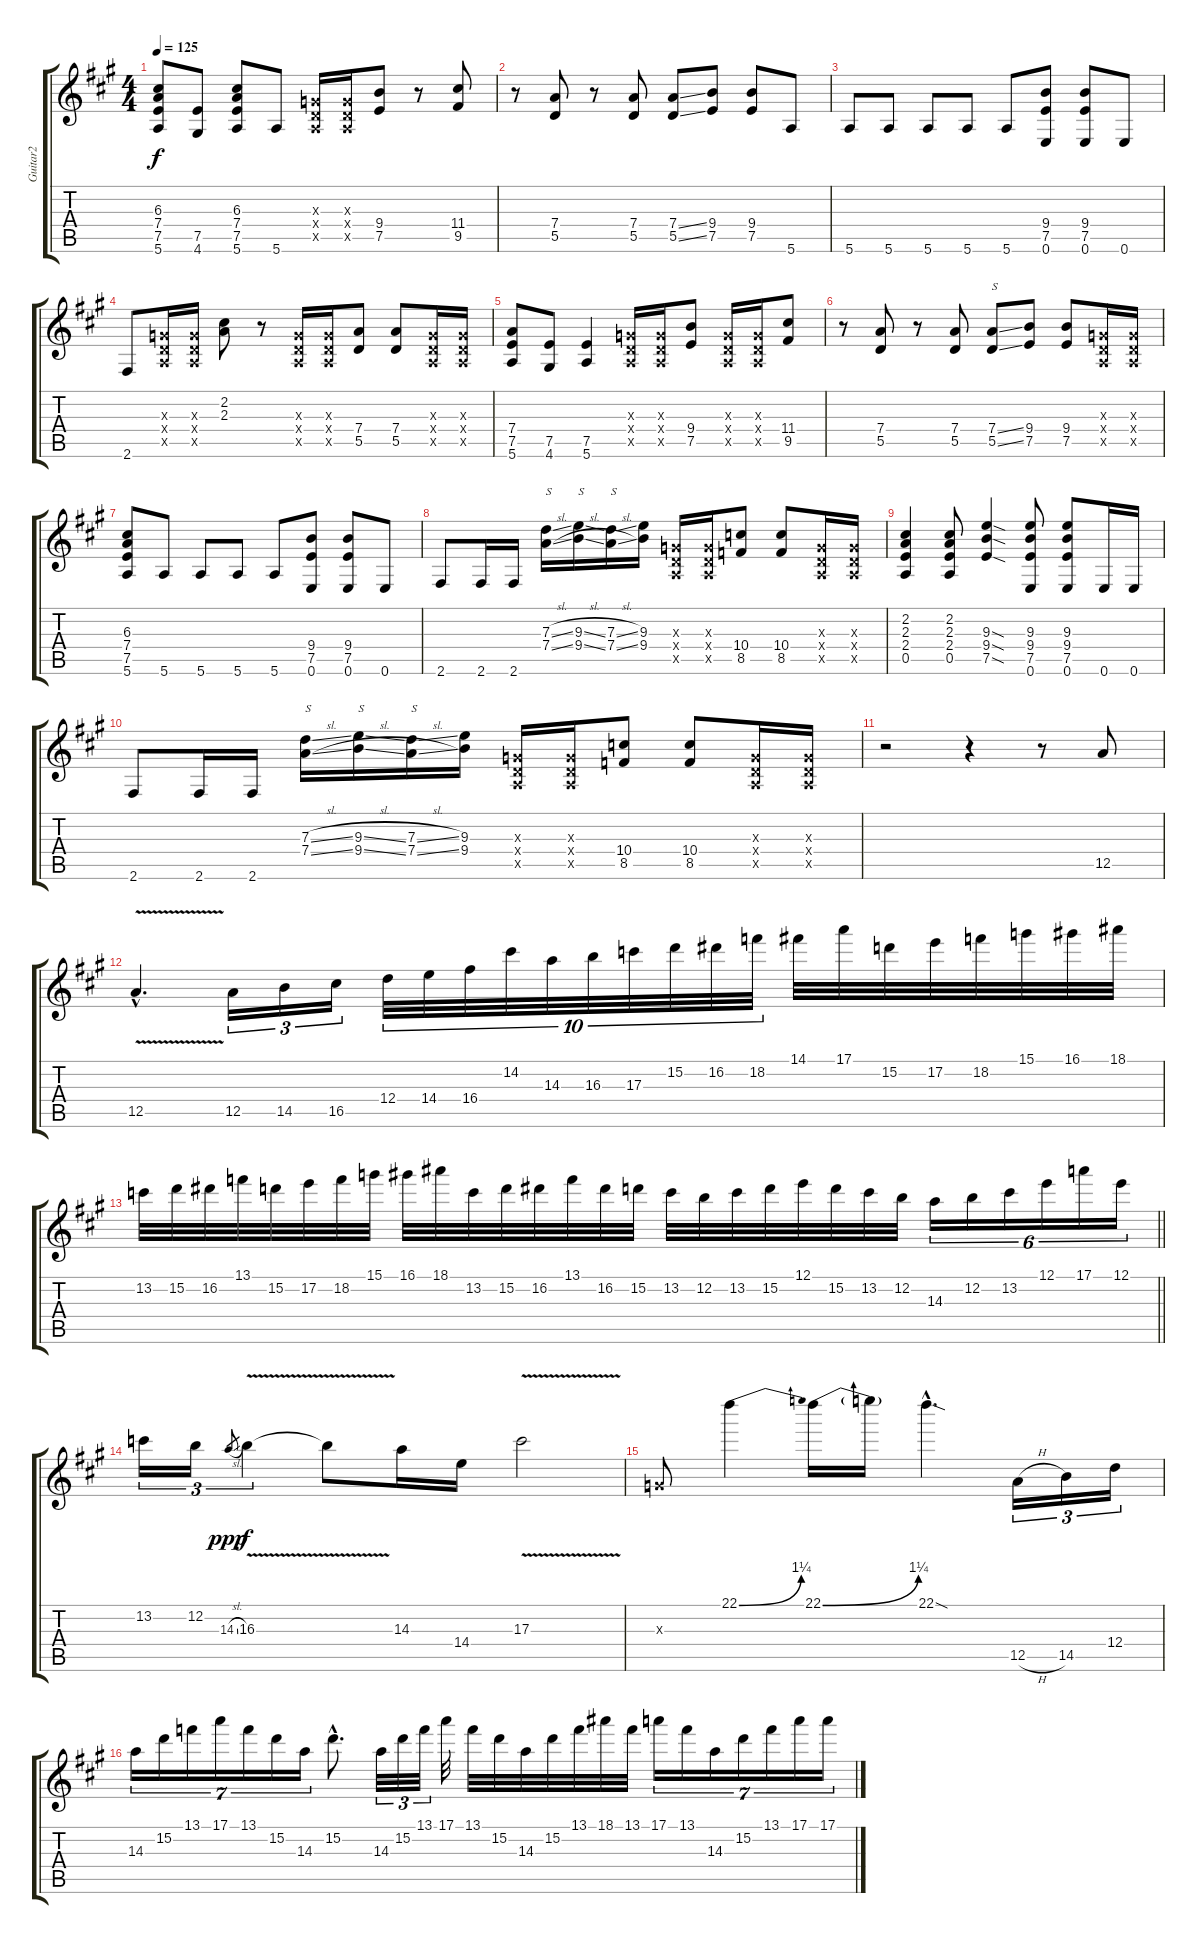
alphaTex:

\track ("Guitar2" "Guitar2") {instrument overdrivenguitar}
\staff {score tabs}
\tuning (E4 B3 G3 D3 A2 E2) {hide}
\ts (4 4)
\tempo 125
\clef g2
\ks a
(6.3 7.4 7.5 5.6).8{dy f} (7.5 4.6).8 (6.3 7.4 7.5 5.6).8 5.6.8 (0.3{x} 0.4{x} 0.5{x}).16 (0.3{x} 0.4{x} 0.5{x}).16 (9.4 7.5).8 r.8 (11.4 9.5).8 |
r.8 (7.4 5.5).8 r.8 (7.4 5.5).8 (7.4{ss} 5.5{ss}).8 (9.4 7.5).8 (9.4 7.5).8 5.6.8 |
5.6.8 5.6.8 5.6.8 5.6.8 5.6.8 (9.4 7.5 0.6).8 (9.4 7.5 0.6).8 0.6.8 |
2.6.8 (0.3{x} 0.4{x} 0.5{x}).16 (0.3{x} 0.4{x} 0.5{x}).16 (2.2 2.3).8 r.8 (0.3{x} 0.4{x} 0.5{x}).16 (0.3{x} 0.4{x} 0.5{x}).16 (7.4 5.5).8 (7.4 5.5).8 (0.3{x} 0.4{x} 0.5{x}).16 (0.3{x} 0.4{x} 0.5{x}).16 |
(7.4 7.5 5.6).8 (7.5 4.6).8 (7.5 5.6).4 (0.3{x} 0.4{x} 0.5{x}).16 (0.3{x} 0.4{x} 0.5{x}).16 (9.4 7.5).8 (0.3{x} 0.4{x} 0.5{x}).16 (0.3{x} 0.4{x} 0.5{x}).16 (11.4 9.5).8 |
r.8 (7.4 5.5).8 r.8 (7.4 5.5).8 (7.4{ss} 5.5{ss}).8{txt "S"} (9.4 7.5).8 (9.4 7.5).8 (0.3{x} 0.4{x} 0.5{x}).16 (0.3{x} 0.4{x} 0.5{x}).16 |
(6.3 7.4 7.5 5.6).8 5.6.8 5.6.8 5.6.8 5.6.8 (9.4 7.5 0.6).8 (9.4 7.5 0.6).8 0.6.8 |
2.6.8 2.6.16 2.6.16 (7.3{sl} 7.4{sl}).16{txt "S"} (9.3{sl} 9.4{sl}).16{txt "S"} (7.3{sl} 7.4{sl}).16{txt "S"} (9.3 9.4).16 (0.3{x} 0.4{x} 0.5{x}).16 (0.3{x} 0.4{x} 0.5{x}).16 (10.4 8.5).8 (10.4 8.5).8 (0.3{x} 0.4{x} 0.5{x}).16 (0.3{x} 0.4{x} 0.5{x}).16 |
(2.2 2.3 2.4 0.5).4 (2.2 2.3 2.4 0.5).8 (9.3{sod} 9.4{sod} 7.5{sod}).4 (9.3 9.4 7.5 0.6).8 (9.3 9.4 7.5 0.6).8 0.6.16 0.6.16 |
2.6.8 2.6.16 2.6.16 (7.3{sl} 7.4{sl}).16{txt "S"} (9.3{sl} 9.4{sl}).16{txt "S"} (7.3{sl} 7.4{sl}).16{txt "S"} (9.3 9.4).16 (0.3{x} 0.4{x} 0.5{x}).16 (0.3{x} 0.4{x} 0.5{x}).16 (10.4 8.5).8 (10.4 8.5).8 (0.3{x} 0.4{x} 0.5{x}).16 (0.3{x} 0.4{x} 0.5{x}).16 |
r.2 r.4 r.8 12.5.8 |
12.5{v hac}.4{d} 12.5.16{tu (3 2)} 14.5.16{tu (3 2)} 16.5.16{tu (3 2)} 12.4.32{tu (10 8)} 14.4.32{tu (10 8)} 16.4.32{tu (10 8)} 14.2.32{tu (10 8)} 14.3.32{tu (10 8)} 16.3.32{tu (10 8)} 17.3.32{tu (10 8)} 15.2.32{tu (10 8)} 16.2.32{tu (10 8)} 18.2.32{tu (10 8)} 14.1.32 17.1.32 15.2.32 17.2.32 18.2.32 15.1.32 16.1.32 18.1.32 |
\barLineRight lightlight
13.2.32 15.2.32 16.2.32 13.1.32 15.2.32 17.2.32 18.2.32 15.1.32 16.1.32 18.1.32 13.2.32 15.2.32 16.2.32 13.1.32 16.2.32 15.2.32 13.2.32 12.2.32 13.2.32 15.2.32 12.1.32 15.2.32 13.2.32 12.2.32 14.3.16{tu (6 4)} 12.2.16{tu (6 4)} 13.2.16{tu (6 4)} 12.1.16{tu (6 4)} 17.1.16{tu (6 4)} 12.1.16{tu (6 4)} |
13.2.16{tu (3 2)} 12.2.16{tu (3 2)} 14.3{sl}.8{gr dy ppp} 16.3{v}.4{tu (3 2) dy f} 16.3{t}.8 14.3.16 14.4.16 17.3{v}.2 |
0.3{x}.8 22.1{be (bend 0 0 60 5)}.4 22.1{be (bend 0 0 60 5)}.16 22.1{t}.16 22.1{sod hac}.4{d} 12.5{h}.16{tu (3 2)} 14.5.16{tu (3 2)} 12.4.16{tu (3 2)} |
14.3.16{tu (7 4)} 15.2.16{tu (7 4)} 13.1.16{tu (7 4)} 17.1.16{tu (7 4)} 13.1.16{tu (7 4)} 15.2.16{tu (7 4)} 14.3.16{tu (7 4)} 15.2{hac}.8{d} 14.3.32{tu (3 2)} 15.2.32{tu (3 2)} 13.1.32{tu (3 2)} 17.1.32 13.1.32 15.2.32 14.3.32 15.2.32 13.1.32 18.1.32 13.1.32 17.1.16{tu (7 4)} 13.1.16{tu (7 4)} 14.3.16{tu (7 4)} 15.2.16{tu (7 4)} 13.1.16{tu (7 4)} 17.1.16{tu (7 4)} 17.1.16{tu (7 4)}
